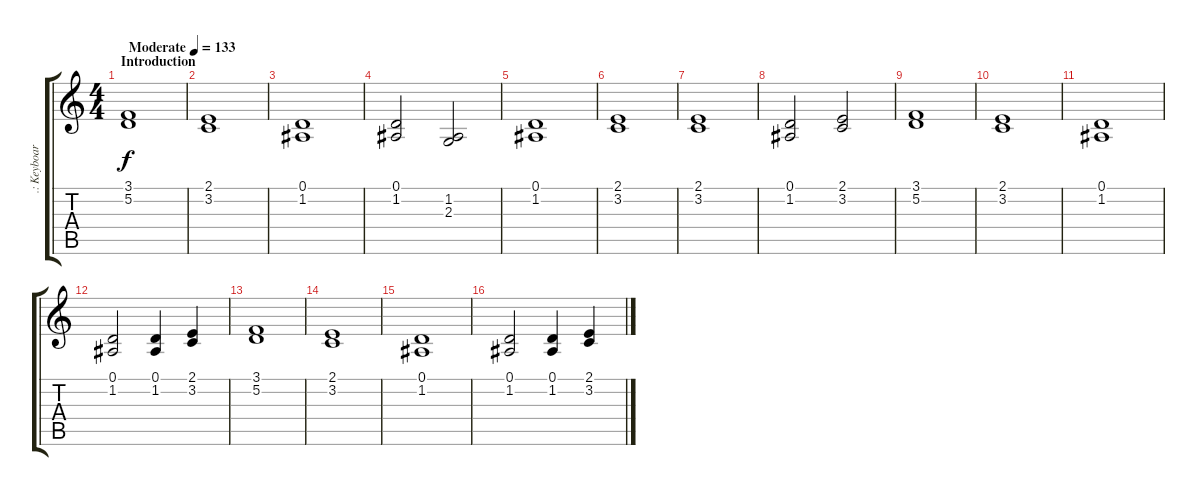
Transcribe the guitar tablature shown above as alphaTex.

\track (".: Keyboard - Chords :." ".: Keyboar") {instrument stringensemble1}
\staff {score tabs}
\tuning (D4 A3 F3 C3 G2 D2) {hide}
\ts (4 4)
\section ("" "Introduction")
\tempo (133 "Moderate")
\clef g2
\ks c
(3.1 5.2).1{dy f volume 8 instrument stringensemble1} |
(2.1 3.2).1 |
(0.1 1.2).1 |
(0.1 1.2).2 (1.2 2.3).2 |
(0.1 1.2).1 |
(2.1 3.2).1 |
(2.1 3.2).1 |
(0.1 1.2).2 (2.1 3.2).2 |
(3.1 5.2).1{volume 10} |
(2.1 3.2).1 |
(0.1 1.2).1 |
(0.1 1.2).2 (0.1 1.2).4 (2.1 3.2).4 |
(3.1 5.2).1 |
(2.1 3.2).1 |
(0.1 1.2).1 |
(0.1 1.2).2 (0.1 1.2).4 (2.1 3.2).4
